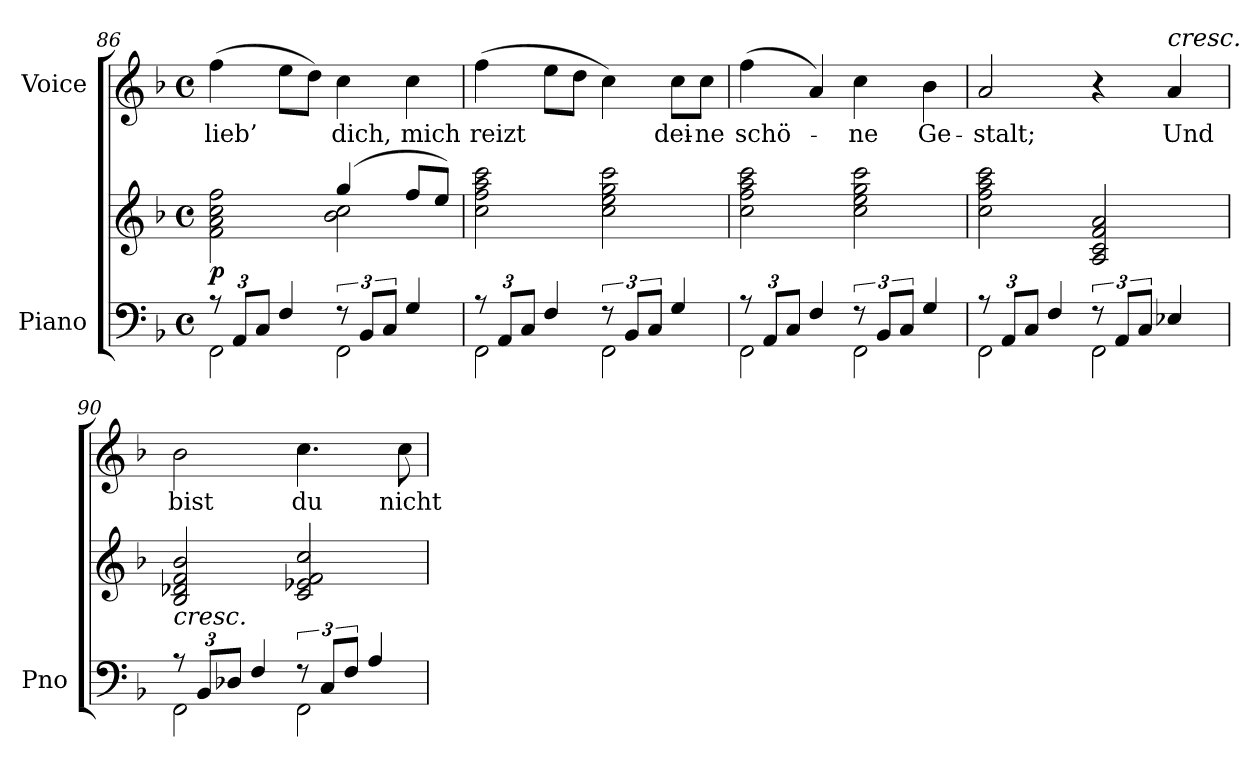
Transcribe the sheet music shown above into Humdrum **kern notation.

**kern	**kern	**dynam	**kern	**text
*part2	*part2	*part2	*part1	*part1
*staff3	*staff2	*staff2/3	*staff1	*staff1
*I"Piano	*	*	*I"Voice	*
*I'Pno	*	*	*	*
*clefF4	*clefG2	*	*clefG2	*
*k[b-]	*k[b-]	*	*k[b-]	*
*M4/4	*M4/4	*	*M4/4	*
*met(c)	*met(c)	*	*met(c)	*
*Xbrackettup	*	*	*	*
=86	=86	=86	=86	=86
*^	*^	*	*	*
!	!	!	!	!LO:DY:b	!	!
12r	2FF\	2f\ 2a\ 2cc\ 2ff\	2ryy	p	(4ff\	lieb’
12AA/L	.	.	.	.	.	.
12C/J	.	.	.	.	.	.
4F/	.	.	.	.	8ee\L	.
.	.	.	.	.	8dd\J)	.
*brackettup	*	*	*	*	*	*
12r	2FF\	(4gg/	2b-\ 2cc\	.	4cc\	dich,
12BB-/L	.	.	.	.	.	.
12C/J	.	.	.	.	.	.
4G/	.	8ff/L	.	.	4cc\	mich
.	.	8ee/J)	.	.	.	.
*	*	*v	*v	*	*	*
=87	=87	=87	=87	=87	=87
*Xbrackettup	*	*	*	*	*
12r	2FF\	2cc\ 2ff\ 2aa\ 2ccc\	.	(4ff\	reizt
12AA/L	.	.	.	.	.
12C/J	.	.	.	.	.
4F/	.	.	.	8ee\L	.
.	.	.	.	8dd\J	.
*brackettup	*	*	*	*	*
12r	2FF\	2cc\ 2ee\ 2gg\ 2ccc\	.	4cc\)	.
12BB-/L	.	.	.	.	.
12C/J	.	.	.	.	.
4G/	.	.	.	8cc\L	dei-
.	.	.	.	8cc\J	-ne
=88	=88	=88	=88	=88	=88
*Xbrackettup	*	*	*	*	*
12r	2FF\	2cc\ 2ff\ 2aa\ 2ccc\	.	(4ff\	schö-
12AA/L	.	.	.	.	.
12C/J	.	.	.	.	.
4F/	.	.	.	4a/)	.
*brackettup	*	*	*	*	*
12r	2FF\	2cc\ 2ee\ 2gg\ 2ccc\	.	4cc\	-ne
12BB-/L	.	.	.	.	.
12C/J	.	.	.	.	.
4G/	.	.	.	4b-\	Ge-
=89	=89	=89	=89	=89	=89
*Xbrackettup	*	*	*	*	*
12r	2FF\	2cc\ 2ff\ 2aa\ 2ccc\	.	2a/	-stalt;
12AA/L	.	.	.	.	.
12C/J	.	.	.	.	.
4F/	.	.	.	.	.
*brackettup	*	*	*	*	*
12r	2FF\	2A/ 2c/ 2f/ 2a/	.	4r	.
12AA/L	.	.	.	.	.
12C/J	.	.	.	.	.
!	!	!	!	!LO:TX:a:i:t=cresc.	!
4E-X/	.	.	.	4a/	Und
=90	=90	=90	=90	=90	=90
*Xbrackettup	*	*	*	*	*
!	!	!LO:TX:b:i:t=cresc.	!	!	!
12r	2FF\	2B-/ 2d-X/ 2f/ 2b-/	.	2b-\	bist
12BB-/L	.	.	.	.	.
12D-X/J	.	.	.	.	.
4F/	.	.	.	.	.
*brackettup	*	*	*	*	*
12r	2FF\	2c/ 2e-X/ 2f/ 2cc/	.	4.cc\	du
12C/L	.	.	.	.	.
12F/J	.	.	.	.	.
4A/	.	.	.	.	.
.	.	.	.	8cc\	nicht
*v	*v	*	*	*	*
=	=	=	=	=
*-	*-	*-	*-	*-
